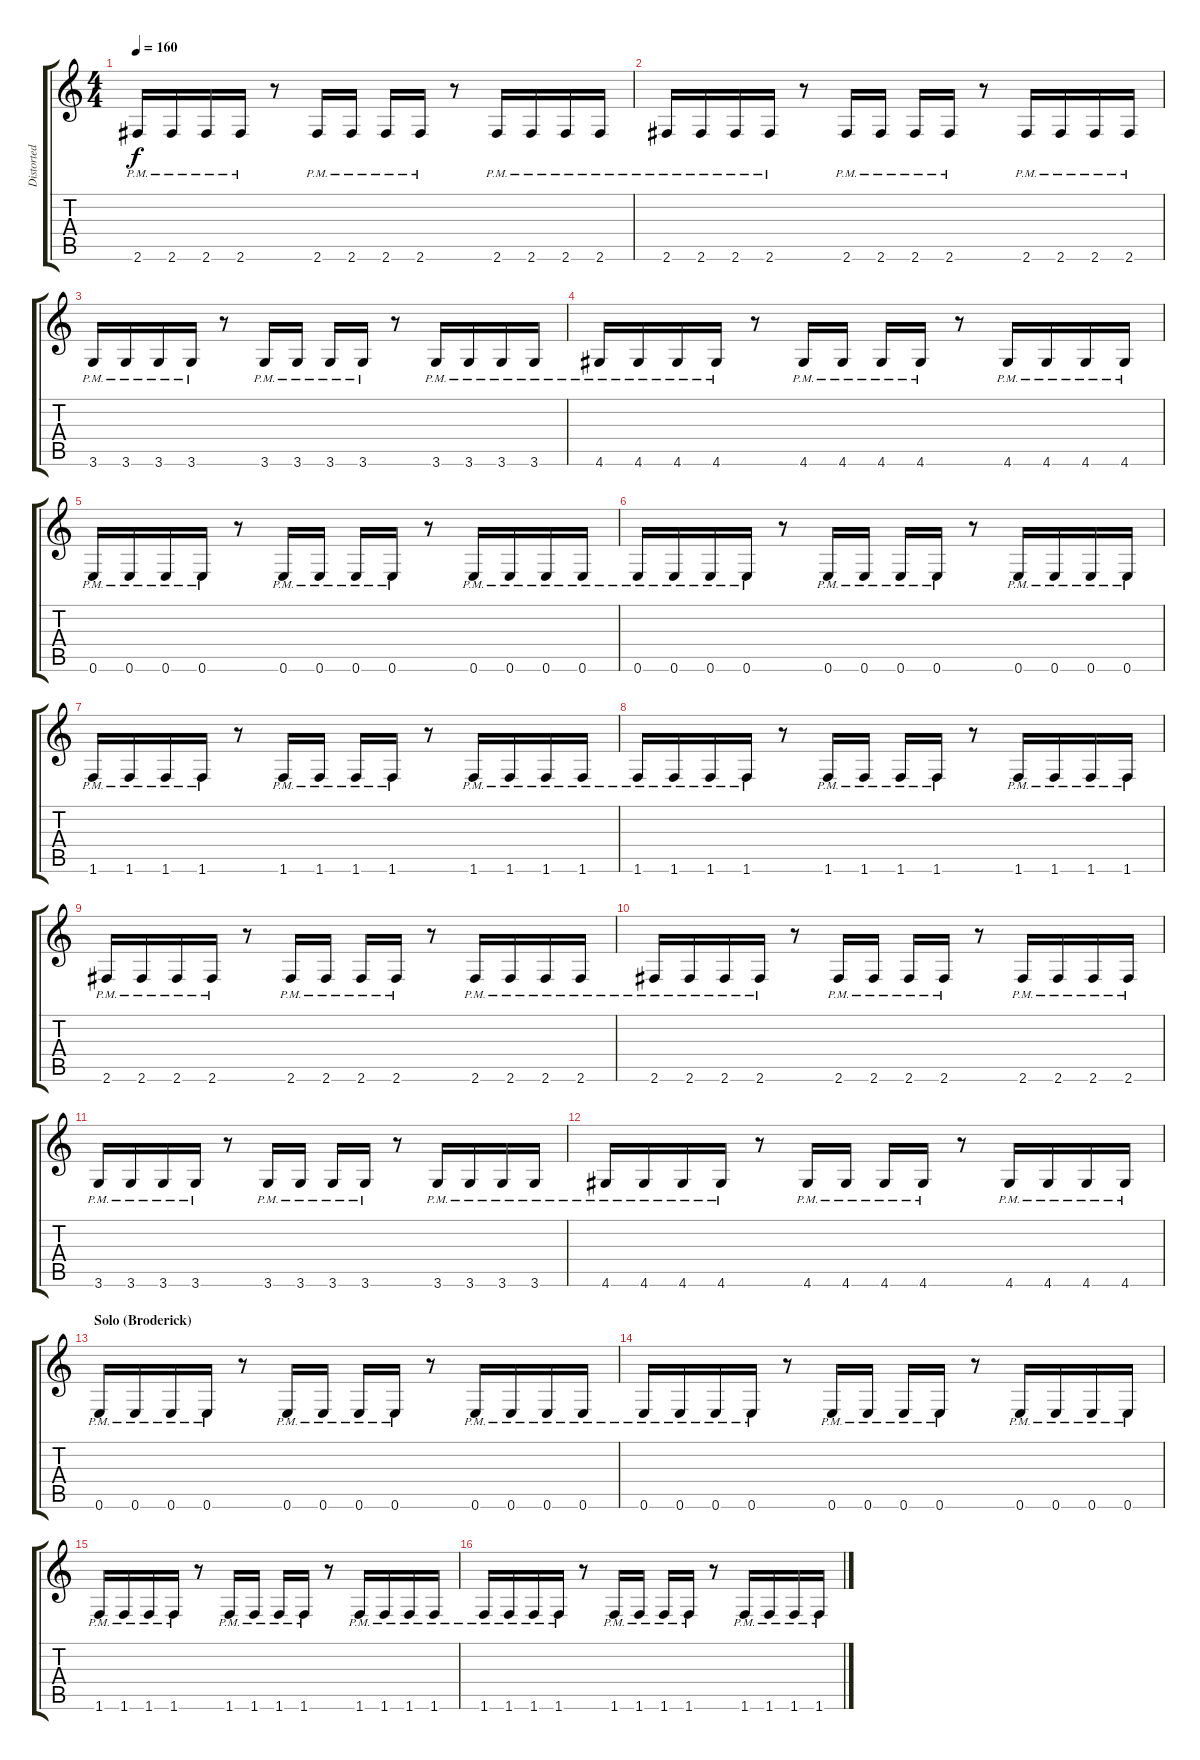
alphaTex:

\track ("Distorted Rhythm Guitar (R)" "Distorted ") {instrument distortionguitar}
\staff {score tabs}
\tuning (E4 B3 G3 D3 A2 E2) {hide}
\ts (4 4)
\tempo 160
\clef g2
\ks c
2.6{pm}.16{dy f} 2.6{pm}.16 2.6{pm}.16 2.6{pm}.16 r.8 2.6{pm}.16 2.6{pm}.16 2.6{pm}.16 2.6{pm}.16 r.8 2.6{pm}.16 2.6{pm}.16 2.6{pm}.16 2.6{pm}.16 |
2.6{pm}.16 2.6{pm}.16 2.6{pm}.16 2.6{pm}.16 r.8 2.6{pm}.16 2.6{pm}.16 2.6{pm}.16 2.6{pm}.16 r.8 2.6{pm}.16 2.6{pm}.16 2.6{pm}.16 2.6{pm}.16 |
3.6{pm}.16 3.6{pm}.16 3.6{pm}.16 3.6{pm}.16 r.8 3.6{pm}.16 3.6{pm}.16 3.6{pm}.16 3.6{pm}.16 r.8 3.6{pm}.16 3.6{pm}.16 3.6{pm}.16 3.6{pm}.16 |
4.6{pm}.16 4.6{pm}.16 4.6{pm}.16 4.6{pm}.16 r.8 4.6{pm}.16 4.6{pm}.16 4.6{pm}.16 4.6{pm}.16 r.8 4.6{pm}.16 4.6{pm}.16 4.6{pm}.16 4.6{pm}.16 |
0.6{pm}.16 0.6{pm}.16 0.6{pm}.16 0.6{pm}.16 r.8 0.6{pm}.16 0.6{pm}.16 0.6{pm}.16 0.6{pm}.16 r.8 0.6{pm}.16 0.6{pm}.16 0.6{pm}.16 0.6{pm}.16 |
0.6{pm}.16 0.6{pm}.16 0.6{pm}.16 0.6{pm}.16 r.8 0.6{pm}.16 0.6{pm}.16 0.6{pm}.16 0.6{pm}.16 r.8 0.6{pm}.16 0.6{pm}.16 0.6{pm}.16 0.6{pm}.16 |
1.6{pm}.16 1.6{pm}.16 1.6{pm}.16 1.6{pm}.16 r.8 1.6{pm}.16 1.6{pm}.16 1.6{pm}.16 1.6{pm}.16 r.8 1.6{pm}.16 1.6{pm}.16 1.6{pm}.16 1.6{pm}.16 |
1.6{pm}.16 1.6{pm}.16 1.6{pm}.16 1.6{pm}.16 r.8 1.6{pm}.16 1.6{pm}.16 1.6{pm}.16 1.6{pm}.16 r.8 1.6{pm}.16 1.6{pm}.16 1.6{pm}.16 1.6{pm}.16 |
2.6{pm}.16 2.6{pm}.16 2.6{pm}.16 2.6{pm}.16 r.8 2.6{pm}.16 2.6{pm}.16 2.6{pm}.16 2.6{pm}.16 r.8 2.6{pm}.16 2.6{pm}.16 2.6{pm}.16 2.6{pm}.16 |
2.6{pm}.16 2.6{pm}.16 2.6{pm}.16 2.6{pm}.16 r.8 2.6{pm}.16 2.6{pm}.16 2.6{pm}.16 2.6{pm}.16 r.8 2.6{pm}.16 2.6{pm}.16 2.6{pm}.16 2.6{pm}.16 |
3.6{pm}.16 3.6{pm}.16 3.6{pm}.16 3.6{pm}.16 r.8 3.6{pm}.16 3.6{pm}.16 3.6{pm}.16 3.6{pm}.16 r.8 3.6{pm}.16 3.6{pm}.16 3.6{pm}.16 3.6{pm}.16 |
4.6{pm}.16 4.6{pm}.16 4.6{pm}.16 4.6{pm}.16 r.8 4.6{pm}.16 4.6{pm}.16 4.6{pm}.16 4.6{pm}.16 r.8 4.6{pm}.16 4.6{pm}.16 4.6{pm}.16 4.6{pm}.16 |
\section ("" "Solo (Broderick)")
0.6{pm}.16 0.6{pm}.16 0.6{pm}.16 0.6{pm}.16 r.8 0.6{pm}.16 0.6{pm}.16 0.6{pm}.16 0.6{pm}.16 r.8 0.6{pm}.16 0.6{pm}.16 0.6{pm}.16 0.6{pm}.16 |
0.6{pm}.16 0.6{pm}.16 0.6{pm}.16 0.6{pm}.16 r.8 0.6{pm}.16 0.6{pm}.16 0.6{pm}.16 0.6{pm}.16 r.8 0.6{pm}.16 0.6{pm}.16 0.6{pm}.16 0.6{pm}.16 |
1.6{pm}.16 1.6{pm}.16 1.6{pm}.16 1.6{pm}.16 r.8 1.6{pm}.16 1.6{pm}.16 1.6{pm}.16 1.6{pm}.16 r.8 1.6{pm}.16 1.6{pm}.16 1.6{pm}.16 1.6{pm}.16 |
1.6{pm}.16 1.6{pm}.16 1.6{pm}.16 1.6{pm}.16 r.8 1.6{pm}.16 1.6{pm}.16 1.6{pm}.16 1.6{pm}.16 r.8 1.6{pm}.16 1.6{pm}.16 1.6{pm}.16 1.6{pm}.16
